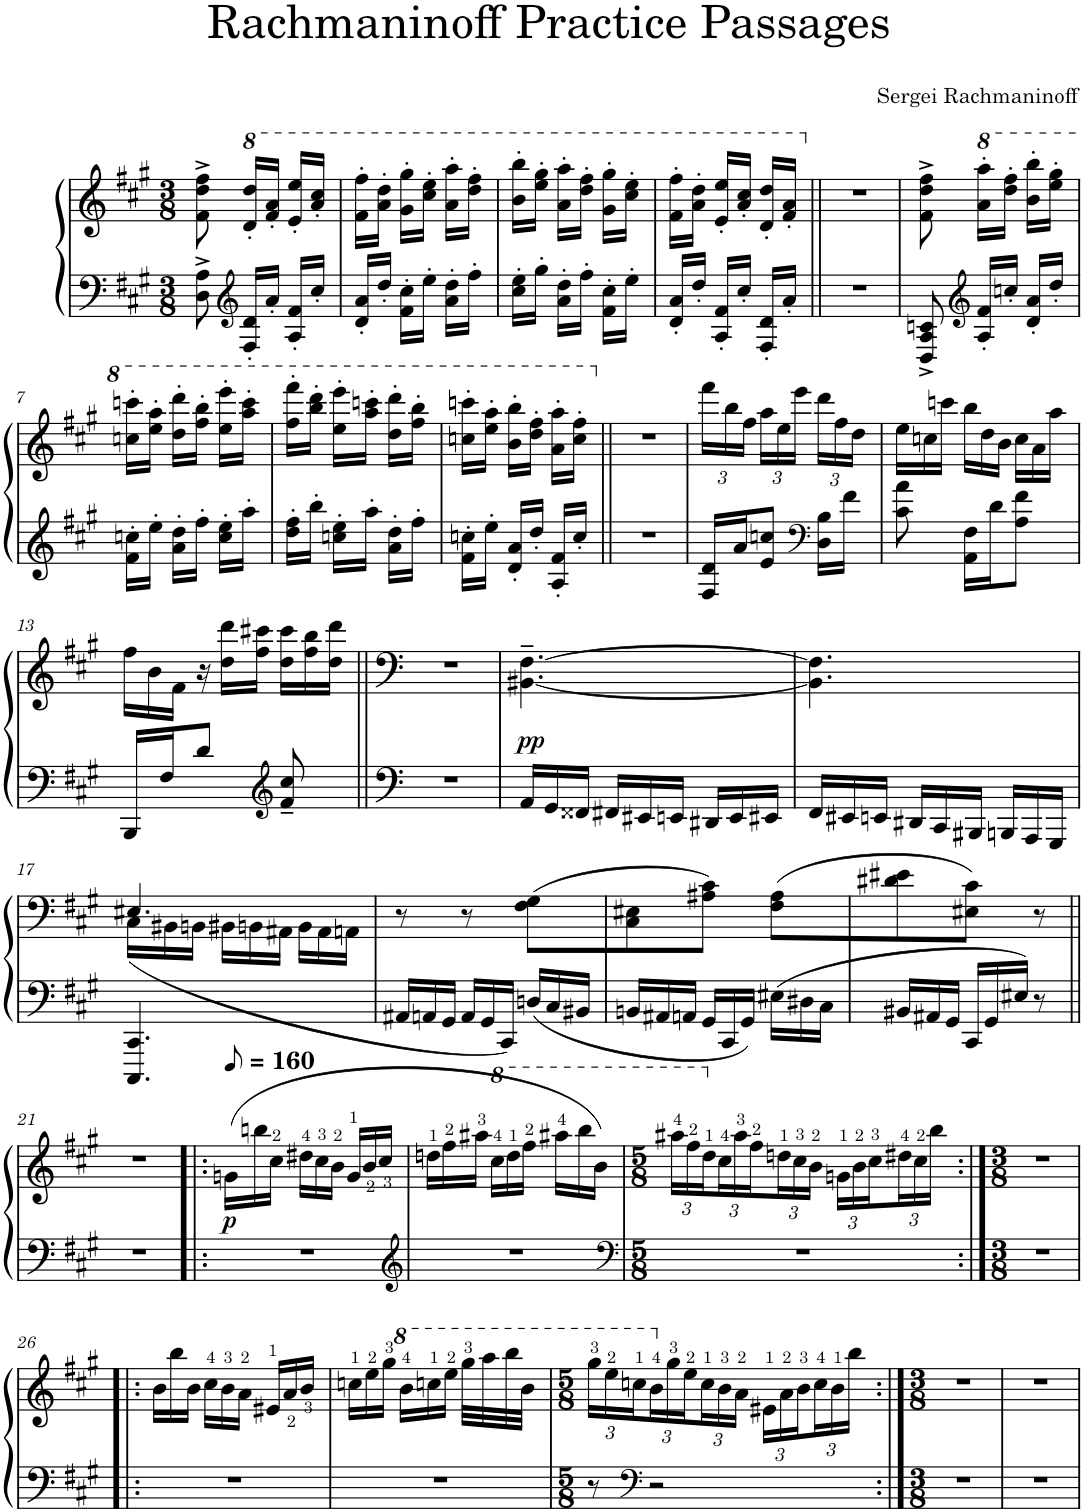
**kern	**kern	**dynam
*part1	*part1	*part1
*staff2	*staff1	*staff1/2
*I"Piano	*	*
*I'Pno.	*	*
*clefF4	*clefG2	*
*k[f#c#g#]	*k[f#c#g#]	*
*M3/8	*M3/8	*
=1	=1	=1
8D\^ 8A\^	8f#\^ 8dd\^ 8ff#\^	.
*clefG2	*	*
*	*8va	*
16F#/' 16d/'LL	16dd/' 16ddd/'LL	.
16a'/JJ	16ff#/' 16aa/'JJ	.
16A/' 16f#/'LL	16ee/' 16eee/'LL	.
16cc#'/JJ	16aa/' 16ccc#/'JJ	.
=2	=2	=2
16d/' 16a/'LL	16ff#\' 16fff#\'LL	.
16dd'/JJ	16aa\' 16ddd\'JJ	.
16f#\' 16cc#\'LL	16gg#\' 16ggg#\'LL	.
16ee'\JJ	16ccc#\' 16eee\'JJ	.
16a\' 16dd\'LL	16aa\' 16aaa\'LL	.
16ff#'\JJ	16ddd\' 16fff#\'JJ	.
=3	=3	=3
16cc#\' 16ee\'LL	16bb\' 16bbb\'LL	.
16gg#'\JJ	16eee\' 16ggg#\'JJ	.
16a\' 16dd\'LL	16aa\' 16aaa\'LL	.
16ff#'\JJ	16ddd\' 16fff#\'JJ	.
16f#\' 16cc#\'LL	16gg#\' 16ggg#\'LL	.
16ee'\JJ	16ccc#\' 16eee\'JJ	.
=4	=4	=4
16d/' 16a/'LL	16ff#\' 16fff#\'LL	.
16dd'/JJ	16aa\' 16ddd\'JJ	.
16A/' 16f#/'LL	16ee/' 16eee/'LL	.
16cc#'/JJ	16aa/' 16ccc#/'JJ	.
16F#/' 16d/'LL	16dd/' 16ddd/'LL	.
16a'/JJ	16ff#/' 16aa/'JJ	.
=5||	=5||	=5||
*	*X8va	*
4.r	4.r	.
=6	=6	=6
8D/^ 8A/^ 8cn/^	8f#\^ 8dd\^ 8ff#\^	.
*clefG2	*	*
*	*8va	*
16A/' 16f#/'LL	16aa\' 16aaa\'LL	.
16ccn'/JJ	16ddd\' 16fff#\'JJ	.
16d/' 16a/'LL	16bb\' 16bbb\'LL	.
16dd'/JJ	16eee\' 16ggg#\'JJ	.
!!LO:LB:g=z
=7	=7	=7
16f#\' 16ccn\'LL	16cccn\' 16ccccn\'LL	.
16ee'\JJ	16eee\' 16aaa\'JJ	.
16a\' 16dd\'LL	16ddd\' 16dddd\'LL	.
16ff#'\JJ	16fff#\' 16bbb\'JJ	.
16cc\' 16ee\'LL	16eee\' 16eeee\'LL	.
16aa'\JJ	16aaa\' 16cccc\'JJ	.
=8	=8	=8
16dd\' 16ff#\'LL	16fff#\' 16ffff#\'LL	.
16bb'\JJ	16bbb\' 16dddd\'JJ	.
16ccn\' 16ee\'LL	16eee\' 16eeee\'LL	.
16aa'\JJ	16aaa\' 16ccccn\'JJ	.
16a\' 16dd\'LL	16ddd\' 16dddd\'LL	.
16ff#'\JJ	16fff#\' 16bbb\'JJ	.
=9	=9	=9
16f#\' 16ccn\'LL	16cccn\' 16ccccn\'LL	.
16ee'\JJ	16eee\' 16aaa\'JJ	.
16d/' 16a/'LL	16bb\' 16bbb\'LL	.
16dd'/JJ	16ddd\' 16fff#\'JJ	.
16A/' 16f#/'LL	16aa\' 16aaa\'LL	.
16cc'/JJ	16ccc\' 16fff#\'JJ	.
=10||	=10||	=10||
*	*X8va	*
4.r	4.r	.
=11	=11	=11
*	*Xbrackettup	*
16F#/ 16d/LL	24fff#\LL	.
.	24bb\	.
16a/J	.	.
.	24ff#\JJ	.
8e/ 8ccn/J	24aa\LL	.
.	24ee\	.
.	24eee\JJ	.
*clefF4	*	*
16D\ 16B\LL	24ddd\LL	.
.	24ff#\	.
16f#\JJ	.	.
.	24dd\JJ	.
=12	=12	=12
8c#\ 8a\	24ee\LL	.
.	24ccn\	.
.	24cccn\JJ	.
16AA\ 16F#\LL	24bb\LL	.
.	24dd\	.
16d\J	.	.
.	24b\JJ	.
8A\ 8f#\J	24cc\LL	.
.	24a\	.
.	24aa\JJ	.
!!LO:LB:g=z
=13	=13	=13
16BBB/LL	24ff#\LL	.
.	24b\	.
16F#/J	.	.
.	24f#\JJ	.
*	*brackettup	*
8d/J	24r	.
.	24dd\ 24ddd\LL	.
.	24ff#\ 24ccc#X\JJ	.
*clefG2	*	*
*	*Xbrackettup	*
8f#/~ 8cc#/~	24dd\ 24ccc#\LL	.
.	24ff#\ 24bb\	.
.	24dd\ 24ddd\JJ	.
=14||	=14||	=14||
4.r	4.r	.
=15	=15	=15
*Xbrackettup	*	*
!	!	!LO:DY:a=2
24AA/LL	[4.BB#X\~ [4.F#\~	pp
24GG#/	.	.
24FF##X/JJ	.	.
24FF#X/LL	.	.
24EE#X/	.	.
24EEn/JJ	.	.
24DD#X/LL	.	.
24EE/	.	.
24EE#X/JJ	.	.
=16	=16	=16
24FF#/LL	4.BB#\] 4.F#\]	.
24EE#X/	.	.
24EEn/JJ	.	.
24DD#X/LL	.	.
24CC#/	.	.
24BBB#X/JJ	.	.
24BBBn/LL	.	.
24AAA/	.	.
24GGG#/JJ	.	.
!!LO:LB:g=z
=17	=17	=17
*	*^	*
4.CCC#/ 4.CC#/	4.E#X/	(24C#\LL	.
.	.	24BB#X\	.
.	.	24BBn\JJ	.
.	.	24BB#X\LL	.
.	.	24BBn\	.
.	.	24AA#X\JJ	.
.	.	24BB\LL	.
.	.	24AA#\	.
.	.	24AAn\JJ	.
*	*v	*v	*
=18	=18	=18
24AA#X/LL	8r	.
24AAn/	.	.
24GG#/JJ	.	.
24AA/LL	8r	.
24GG#/	.	.
24CC#/JJ)	.	.
24Dn/LL	(8F#\ 8G#\L	.
24C#/	.	.
24BB#X/JJ	.	.
=19	=19	=19
24BBn/LL	8C#\ 8E#X\	.
24AA#X/	.	.
24AAn/JJ	.	.
24GG#/LL	8A#X\ 8c#\J)	.
24CC#/	.	.
24GG#/JJ	.	.
24E#X\LL	(8F#\ 8A#\L	.
24D#X\	.	.
24C#\JJ	.	.
=20	=20	=20
24BB#X/LL	8d#X\ 8e#X\	.
24AA#X/	.	.
24GG#/JJ	.	.
24CC#/LL	8E#X\ 8c#\J)	.
24GG#/	.	.
24E#X/JJ	.	.
8r	8r	.
!!LO:LB:g=z
=21||	=21||	=21||
4.r	4.r	.
=22!|:	=22!|:	=22!|:
*	*MM80	*
!	!	!LO:DY:b
4.r	(24gn\LL	p
.	24bbn\	.
.	24cc#\JJ	.
.	24dd#X\LL	.
.	24cc#\	.
.	24b\JJ	.
.	24g/LL	.
.	24b/	.
.	24cc#/JJ	.
=23	=23	=23
*clefG2	*	*
4.r	24ddn\LL	.
.	24ff#\	.
.	24aa#X\JJ	.
*	*8va	*
.	24ccc#\LL	.
.	24ddd\	.
.	24fff#\JJ	.
.	24aaa#X\LL	.
.	24bbb\	.
.	24bb\JJ)	.
=24	=24	=24
*clefF4	*	*
*M5/8	*M5/8	*
8%5r	24aaa#X\LL	.
.	24fff#\	.
.	24ddd\	.
.	24ccc#\	.
*	*X8va	*
.	24aa#\	.
.	24ff#\	.
.	24ddn\	.
.	24cc#\	.
.	24b\JJ	.
.	24gn\LL	.
.	24b\	.
.	24cc#\	.
.	24dd#X\	.
.	24cc#\	.
.	24bb\JJ	.
=25:|!	=25:|!	=25:|!
*M3/8	*M3/8	*
4.r	4.r	.
!!LO:LB:g=z
=26!|:	=26!|:	=26!|:
4.r	24b\LL	.
.	24bb\	.
.	24b\JJ	.
.	24cc#\LL	.
.	24b\	.
.	24a\JJ	.
.	24e#X/LL	.
.	24a/	.
.	24b/JJ	.
=27	=27	=27
4.r	24ccn\LL	.
.	24ee\	.
.	24gg#\JJ	.
*	*8va	*
.	24bb\LL	.
.	24cccn\	.
.	24eee\JJ	.
.	32ggg#\LLL	.
.	32aaa\	.
.	32bbb\	.
.	32bb\JJJ	.
=28	=28	=28
*M5/8	*M5/8	*
8r	24ggg#\LL	.
.	24eee\	.
.	24cccn\	.
*clefF4	*	*
2r	24bb\	.
*	*X8va	*
.	24gg#\	.
.	24ee\	.
.	24cc\	.
.	24b\	.
.	24a\JJ	.
.	24e#X\LL	.
.	24a\	.
.	24b\	.
.	24cc\	.
.	24b\	.
.	24bb\JJ	.
=29:|!	=29:|!	=29:|!
*M3/8	*M3/8	*
4.r	4.r	.
=30	=30	=30
4.r	4.r	.
=	=	=
*-	*-	*-
